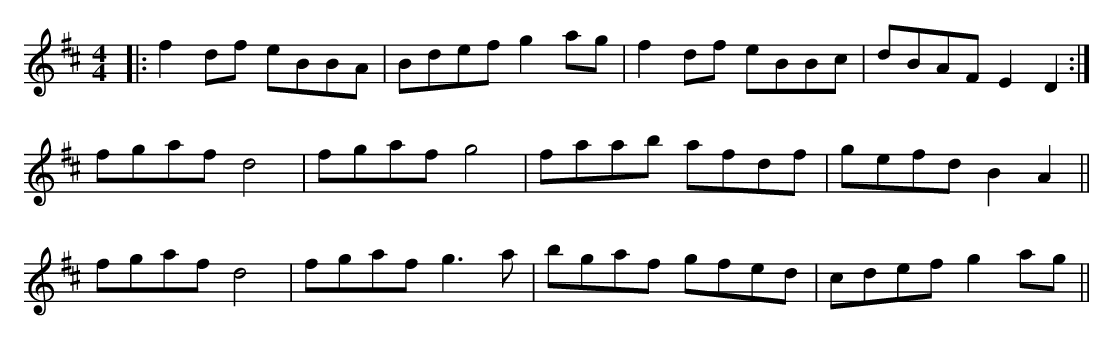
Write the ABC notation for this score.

X:1
M:4/4
K:D
|:f2df eBBA|Bdef g2ag|f2df eBBc|dBAF E2D2:|
fgaf d4|fgaf g4|faab afdf|gefd B2A2||
fgaf d4|fgaf g3a|bgaf gfed|cdef g2ag||
